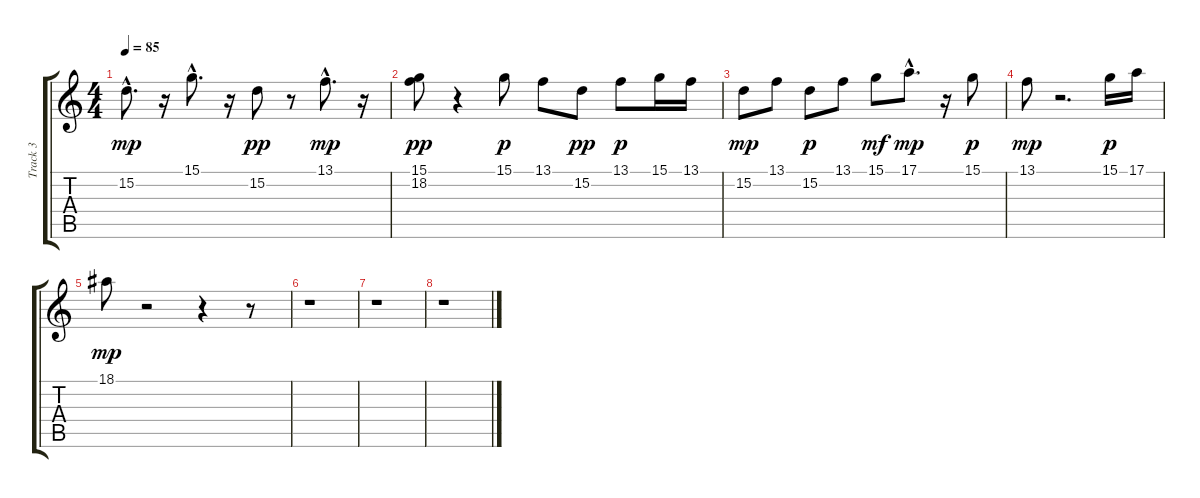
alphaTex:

\track ("Track 3" "Track 3") {instrument fx3crystal}
\staff {score tabs}
\tuning (E4 B3 G3 D3 A2 E2) {hide}
\ts (4 4)
\tempo 85
\clef g2
\ks c
15.2{hac}.8{d dy mp} r.16 15.1{hac}.8{d} r.16 15.2.8{dy pp} r.8 13.1{hac}.8{d dy mp} r.16 |
(15.1 18.2).8{dy pp} r.4 15.1.8{dy p} 13.1.8 15.2.8{dy pp} 13.1.8{dy p} 15.1.16 13.1.16 |
15.2.8{dy mp} 13.1.8 15.2.8{dy p} 13.1.8 15.1.8{dy mf} 17.1{hac}.8{d dy mp} r.16 15.1.8{dy p} |
13.1.8{dy mp} r.2{d} 15.1.16{dy p} 17.1.16 |
18.1.8{dy mp} r.2 r.4 r.8 |
r.1 |
r.1 |
r.1
